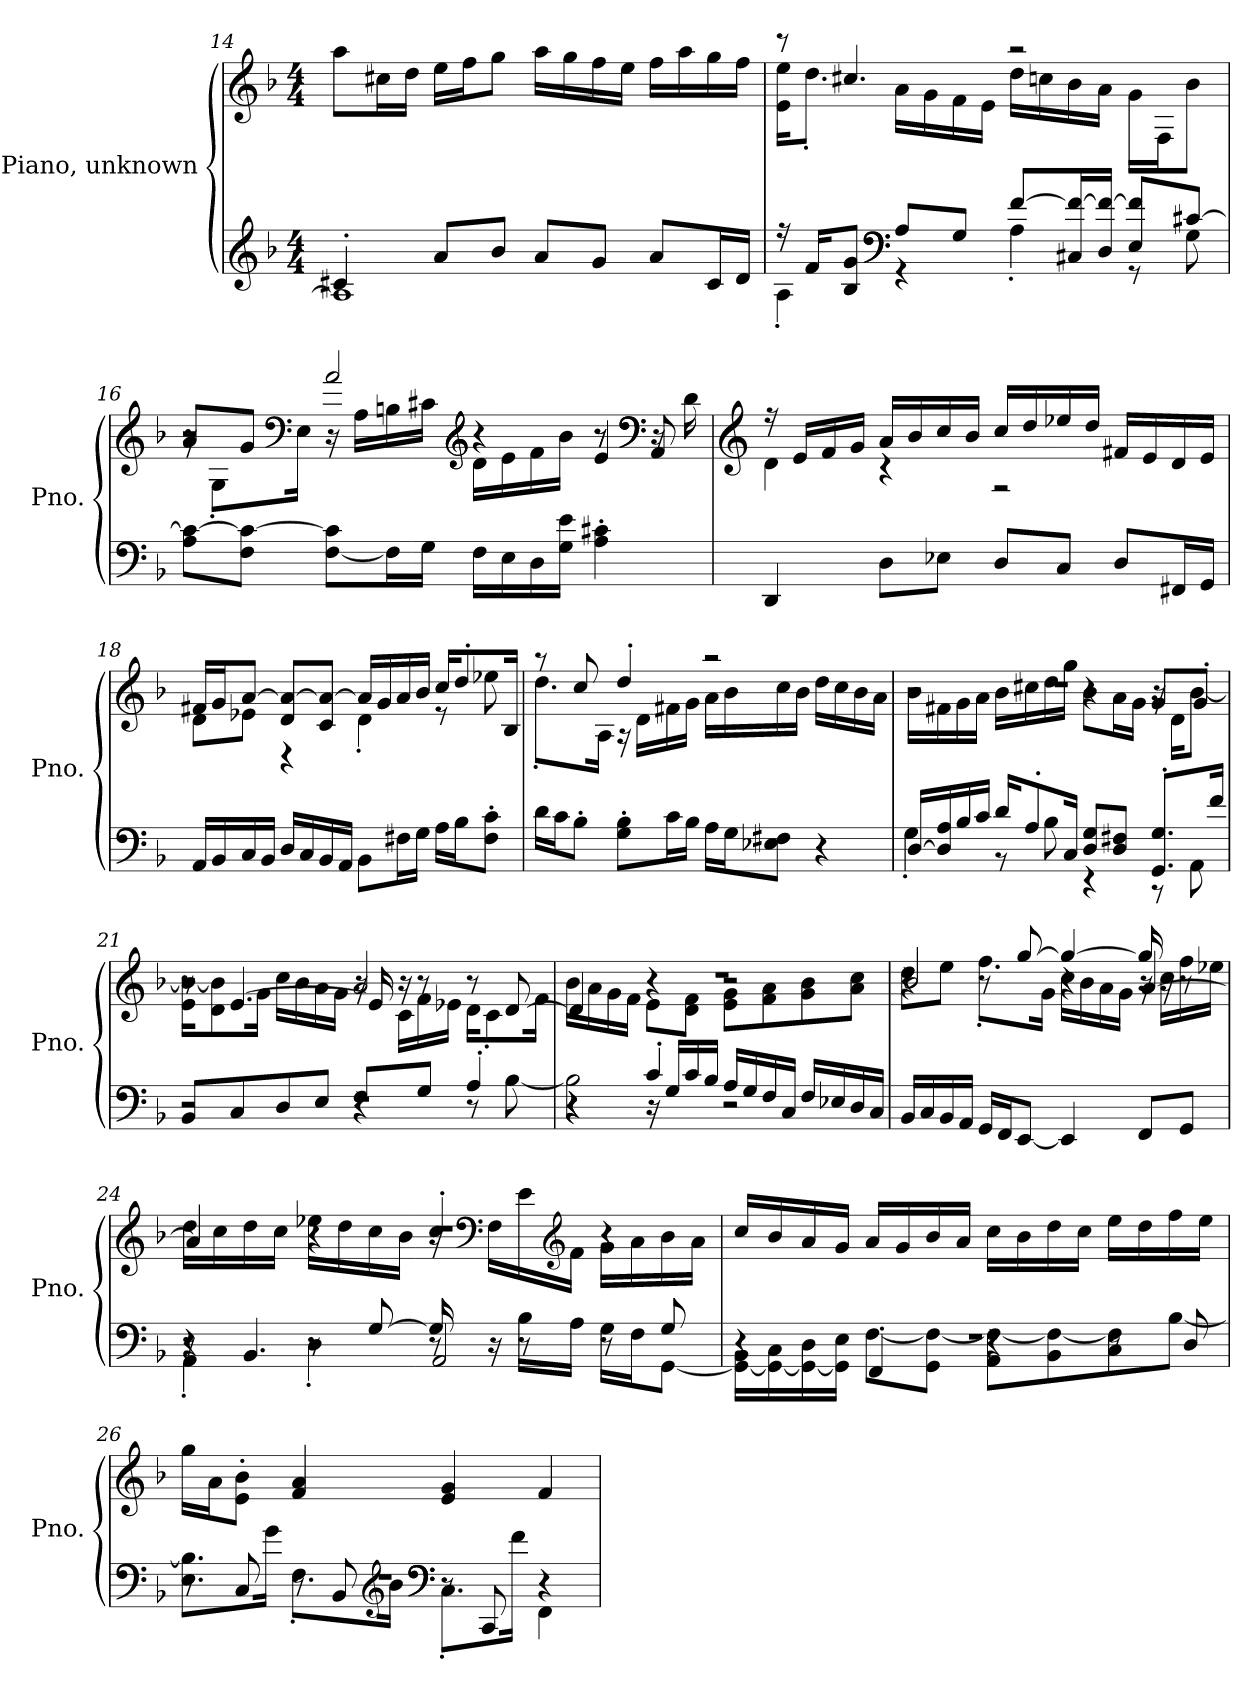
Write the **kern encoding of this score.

**kern	**kern
*part1	*part1
*staff2	*staff1
*I"Piano, unknown	*
*I'Pno.	*
*clefG2	*clefG2
*k[b-]	*k[b-]
*M4/4	*M4/4
=14	=14
*^	*
4c#X'/	1A]	8aa\L
.	.	16cc#X\L
.	.	16dd\JJ
8a/L	.	16ee\LL
.	.	16ff\J
8b-/J	.	8gg\J
8a/L	.	16aa\LL
.	.	16gg\
8g/J	.	16ff\
.	.	16ee\JJ
8a/L	.	16ff\LL
.	.	16aa\
16c#/L	.	16gg\
16d/JJ	.	16ff\JJ
!!LO:LB:g=z
=15	=15	=15
*	*	*^
16r	4A'\	8r	16e\ 16ee\KL
16f/KL	.	.	8.dd'\J
8B-/ 8g/J	.	4.cc#X/	.
*clefF4	*	*	*
8A/L	4r	.	16a\LL
.	.	.	16g\
8G/J	.	.	16f\
.	.	.	16e\JJ
[8f/L	4A'\	2r	16dd\LL
.	.	.	16ccn\
16C#X/ 16f/_L	.	.	16b-\
16D/ 16f/_JJ	.	.	16a\JJ
8E/ 8f/]L	8r	.	16g\LL
.	.	.	16F\J
[8c#X/J	8G\	.	8b-\J
*v	*v	*	*
=16	=16	=16
*	*	*^
8A\ 8c#\_L	8a/L	16r	2r
.	.	8G'\L	.
8F\ 8c#\_J	8g/J	.	.
*	*clefF4	*	*
.	.	16E\Jk	.
[8F\ 8c#\]L	2a/	16r	.
.	.	16A\LL	.
16F\L]	.	16Bn\	.
16G\JJ	.	16c#X\JJ	.
*	*clefG2	*	*
16F\LL	.	16d\LL	4r
16E\	.	16e\	.
16D\	.	16f\	.
16G\ 16e\JJ	.	16b-\JJ	.
4A\' 4c#X\'	4e/	8r	8r
*	*clefF4	*	*
.	.	16r	8AA/
.	.	16d\	.
*	*v	*v	*v
!!LO:LB:g=z
=17	=17
*	*clefG2
*	*^
4DD/	16r	4d\
.	16e/LL	.
.	16f/	.
.	16g/JJ	.
8D\L	16a/LL	4r
.	16b-/	.
8E-X\J	16cc/	.
.	16b-/JJ	.
8D/L	16cc/LL	2r
.	16dd/	.
8C/J	16ee-X/	.
.	16dd/JJ	.
8D/L	16f#X/LL	.
.	16e/	.
16FF#X/L	16d/	.
16GG/JJ	16e/JJ	.
=18	=18	=18
16AA/LL	16f#X/LL	8d\L
16BB-/	16g/J	.
16C/	[8a/J	8e-X\J
16BB-/JJ	.	.
16D/LL	8d/ 8a/_L	4r
16C/	.	.
16BB-/	8c/ 8a/_J	.
16AA/JJ	.	.
8BB-\L	16a/LL]	4d'\
.	16g/	.
16F#X\L	16a/	.
16G\JJ	16b-/JJ	.
16A\LL	16cc/KL	8r
16B-\J	8dd'/	.
8F#\' 8c\'J	.	8ee-X\
.	16B-/Jk	.
!!LO:LB:g=z	!!
=19	=19	=19
16d\LL	8r	8.dd'\L
16c\J	.	.
8B-'\J	8cc/	.
.	.	16A\Jk
8G\' 8B-\'L	4dd'/	16r
.	.	16d\LL
16c\L	.	16f#X\
16B-\JJ	.	16g\JJ
16A\LL	2r	16a\LL
16G\J	.	16b-\
8E-X\ 8F#X\J	.	16cc\
.	.	16b-\JJ
4r	.	16dd\LL
.	.	16cc\
.	.	16b-\
.	.	16a\JJ
=20	=20	=20
*^	*	*^
[16D/LL	4G'\	1r	16b-\LL	2r
16D/] 16A/	.	.	16f#X\	.
16B-/	.	.	16g\	.
16c/JJ	.	.	16a\JJ	.
16d/KL	8r	.	16b-\LL	.
8A'/	.	.	16cc#X\	.
.	8B-\	.	16dd\	.
16C/Jk	.	.	16gg\JJ	.
8D/ 8G/L	4r	.	8b-\L	4r
8D/ 8F#X/J	.	.	16a\L	.
.	.	.	16g\JJ	.
8.GG/' 8.G/'L	8r	.	16r	8g/L
.	.	.	16d\KL	.
.	8AA\	.	[8b-\J	8g'/J
16f/Jk	.	.	.	.
!!LO:LB:g=z	!!	!!
=21	=21	=21	=21	=21
*	*^	*	*	*
1r	2r	8BB-/L	2r	16e\ 16b-\_KL	8r
.	.	.	.	8d\ 8b-\]	.
.	.	8C/	.	.	[4.e/
.	.	.	.	16g\Jk	.
.	.	8D/	.	16cc\LL	.
.	.	.	.	16b-\	.
.	.	8E/J	.	16a\	.
.	.	.	.	16g\JJ	.
.	4r	8F/L	2a/	16r	16e/]
.	.	.	.	16c\LL	16r
.	.	8G/J	.	16f\	8r
.	.	.	.	16e-X\JJ	.
.	8r	4A'/	.	16d\KL	8r
.	.	.	.	8c'\	.
.	[8B-\	.	.	.	[8d/
.	.	.	.	16f\Jk	.
=22	=22	=22	=22	=22	=22
4r	2B-\]	4r	1r	16b-\LL	4d/]
.	.	.	.	16a\	.
.	.	.	.	16g\	.
.	.	.	.	16f\JJ	.
4c'/	.	16r	.	8e\L	4r
.	.	16G/LL	.	.	.
.	.	16c/	.	8d\ 8f\J	.
.	.	16B-/JJ	.	.	.
2r	2r	16A/LL	.	8e\ 8g\L	2r
.	.	16G/	.	.	.
.	.	16F/	.	8f\ 8a\	.
.	.	16C/JJ	.	.	.
.	.	16F/LL	.	8g\ 8b-\	.
.	.	16E-X/	.	.	.
.	.	16D/	.	8a\ 8cc\J	.
.	.	16C/JJ	.	.	.
*v	*v	*v	*	*	*
!!LO:LB:g=z	!!	!!
=23	=23	=23	=23
16BB-/LL	4r	8dd\L	2b-/
16C/	.	.	.
16BB-/	.	8ee\J	.
16AA/JJ	.	.	.
16GG/LL	8r	8.ff'\L	.
16FF/J	.	.	.
[8EE/J	[8gg/	.	.
.	.	16g\Jk	.
4EE/]	4gg/_	16cc\LL	4r
.	.	16b-\	.
.	.	16a\	.
.	.	16g\JJ	.
8FF/L	16gg/]	16r	[4a/
.	16r	16cc\LL	.
8GG/J	8r	16ff\	.
.	.	16ee-X\JJ	.
=24	=24	=24	=24
*^	*	*	*
*	*^	*	*	*
4r	4AA'\	8r	1r	16dd\LL	4a/]
.	.	.	.	16cc\	.
.	.	4.BB-/	.	16dd\	.
.	.	.	.	16cc\JJ	.
8r	4D'\	.	.	16ee-X\LL	4r
.	.	.	.	16dd\	.
[8G/	.	.	.	16cc\	.
.	.	.	.	16b-\JJ	.
16G/]	8r	2AA/	.	16r	4cc'/
*	*	*	*clefF4	*	*
16r	.	.	.	16F\LL	.
8r	16B-\LL	.	.	16e\	.
*	*	*	*clefG2	*	*
.	16A\JJ	.	.	16f\JJ	.
8r	16G\LL	.	.	16g\LL	4r
.	16F\J	.	.	16a\	.
8G/	[8GG\J	.	.	16b-\	.
.	.	.	.	16a\JJ	.
*	*	*	*v	*v	*v
!!LO:PB:g=z
=25	=25	=25	=25
1r	16GG\_ 16BB-\LL	4r	16cc/LL
.	16GG\_ 16C\	.	16b-/
.	16GG\_ 16D\	.	16a/
.	16GG\] 16E\JJ	.	16g/JJ
.	[8F\L	4FF'/	16a/LL
.	.	.	16g/
.	8GG\ 8F\_J	.	16b-/
.	.	.	16a/JJ
.	8AA\ 8F\_L	4r	16cc\LL
.	.	.	16b-\
.	8BB-\ 8F\_	.	16dd\
.	.	.	16cc\JJ
.	8C\ 8F\]	8r	16ee\LL
.	.	.	16dd\
.	[8B-\J	8D/	16ff\
.	.	.	16ee\JJ
=26	=26	=26	=26
1r	8.E\ 8.B-\]L	8r	16gg\LL
.	.	.	16a\J
.	.	8C/	8e\' 8b-\'J
.	16g\Jk	.	.
.	8.F'\L	8r	4f/ 4a/
.	.	8BB-/	.
*clefG2	*	*	*
.	16b-\Jk	.	.
*clefF4	*	*	*
.	8.C'\L	8r	4e/ 4g/
.	.	8CC/	.
.	16f\Jk	.	.
.	4FF\	4r	4f/
*v	*v	*v	*
=	=
*-	*-
